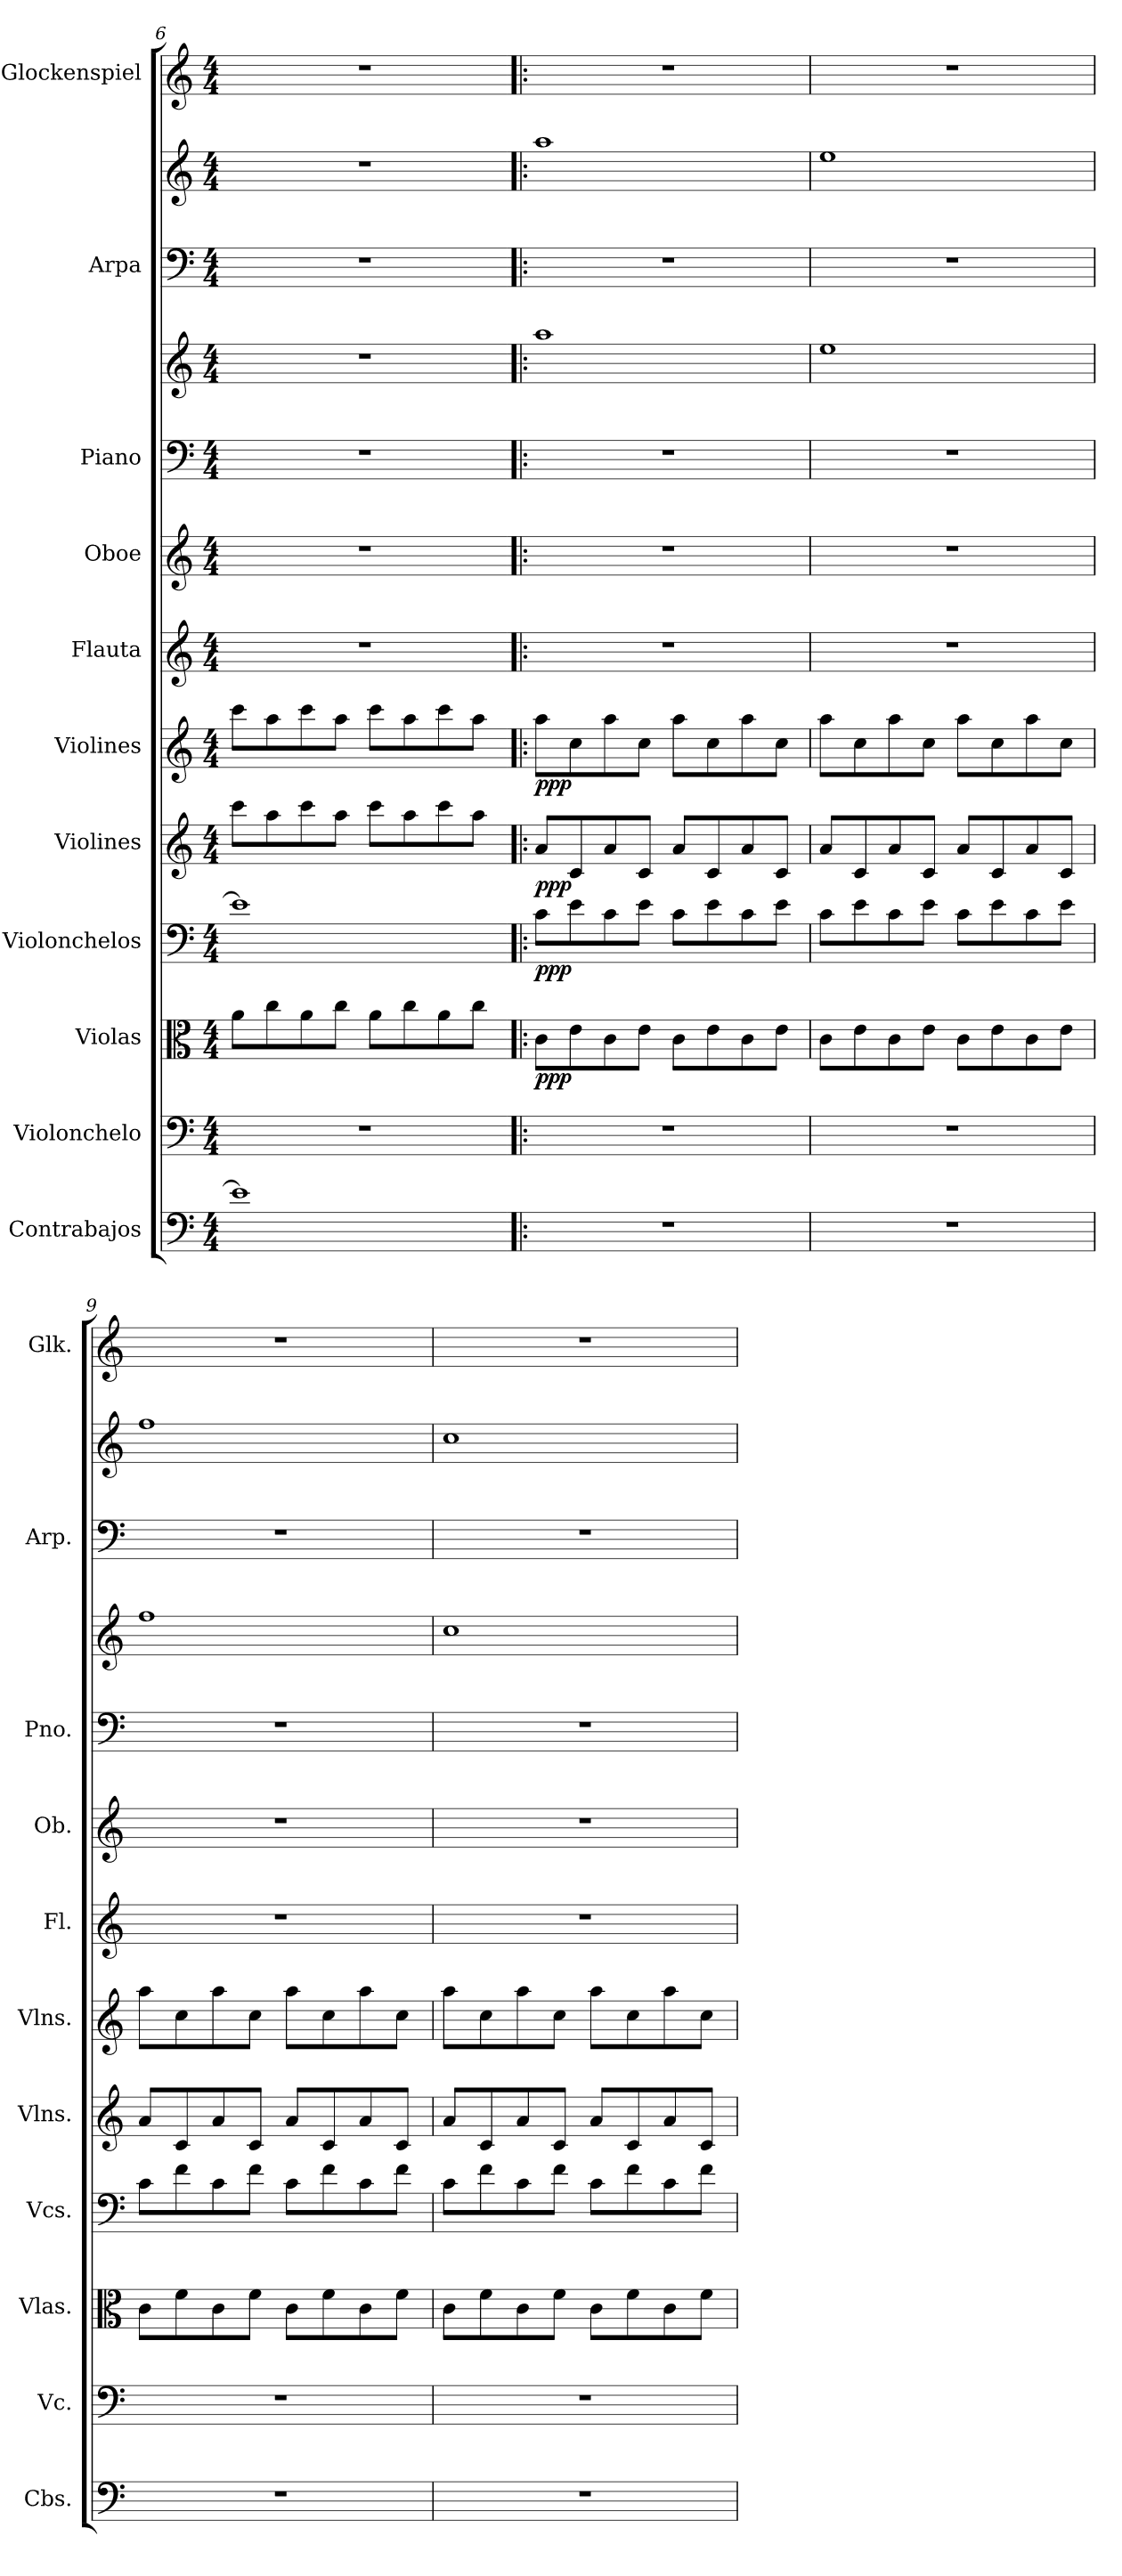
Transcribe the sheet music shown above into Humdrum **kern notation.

**kern	**kern	**kern	**dynam	**kern	**dynam	**kern	**dynam	**kern	**dynam	**kern	**kern	**kern	**kern	**kern	**kern	**kern
*part11	*part10	*part9	*part9	*part8	*part8	*part7	*part7	*part6	*part6	*part5	*part4	*part3	*part3	*part2	*part2	*part1
*staff13	*staff12	*staff11	*staff11	*staff10	*staff10	*staff9	*staff9	*staff8	*staff8	*staff7	*staff6	*staff5	*staff4	*staff3	*staff2	*staff1
*I"Contrabajos	*I"Violonchelo	*I"Violas	*	*I"Violonchelos	*	*I"Violines	*	*I"Violines	*	*I"Flauta	*I"Oboe	*I"Piano	*	*I"Arpa	*	*I"Glockenspiel
*I'Cbs.	*I'Vc.	*I'Vlas.	*	*I'Vcs.	*	*I'Vlns.	*	*I'Vlns.	*	*I'Fl.	*I'Ob.	*I'Pno.	*	*I'Arp.	*	*I'Glk.
*clefF4	*clefF4	*clefC3	*	*clefF4	*	*clefG2	*	*clefG2	*	*clefG2	*clefG2	*clefF4	*clefG2	*clefF4	*clefG2	*clefG2
*ITrd7c12	*	*	*	*	*	*	*	*	*	*	*	*	*	*	*	*ITrd-14c-24
*k[]	*k[]	*k[]	*	*k[]	*	*k[]	*	*k[]	*	*k[]	*k[]	*k[]	*k[]	*k[]	*k[]	*k[]
*M4/4	*M4/4	*M4/4	*	*M4/4	*	*M4/4	*	*M4/4	*	*M4/4	*M4/4	*M4/4	*M4/4	*M4/4	*M4/4	*M4/4
=6	=6	=6	=6	=6	=6	=6	=6	=6	=6	=6	=6	=6	=6	=6	=6	=6
1E]	1r	8a\L	.	1e]	.	8ccc\L	.	8ccc\L	.	1r	1r	1r	1r	1r	1r	1r
.	.	8cc\	.	.	.	8aa\	.	8aa\	.	.	.	.	.	.	.	.
.	.	8a\	.	.	.	8ccc\	.	8ccc\	.	.	.	.	.	.	.	.
.	.	8cc\J	.	.	.	8aa\J	.	8aa\J	.	.	.	.	.	.	.	.
.	.	8a\L	.	.	.	8ccc\L	.	8ccc\L	.	.	.	.	.	.	.	.
.	.	8cc\	.	.	.	8aa\	.	8aa\	.	.	.	.	.	.	.	.
.	.	8a\	.	.	.	8ccc\	.	8ccc\	.	.	.	.	.	.	.	.
.	.	8cc\J	.	.	.	8aa\J	.	8aa\J	.	.	.	.	.	.	.	.
=7!|:	=7!|:	=7!|:	=7!|:	=7!|:	=7!|:	=7!|:	=7!|:	=7!|:	=7!|:	=7!|:	=7!|:	=7!|:	=7!|:	=7!|:	=7!|:	=7!|:
*	*	*	*	*	*	*	*	*	*	*	*	*	*	*	*	*MM130
!	!	!	!LO:DY:b	!	!LO:DY:b	!	!LO:DY:b	!	!LO:DY:b	!	!	!	!	!	!	!
1r	1r	8c\L	ppp	8c\L	ppp	8a/L	ppp	8aa\L	ppp	1r	1r	1r	1aa	1r	1aa	1r
.	.	8e\	.	8e\	.	8c/	.	8cc\	.	.	.	.	.	.	.	.
.	.	8c\	.	8c\	.	8a/	.	8aa\	.	.	.	.	.	.	.	.
.	.	8e\J	.	8e\J	.	8c/J	.	8cc\J	.	.	.	.	.	.	.	.
.	.	8c\L	.	8c\L	.	8a/L	.	8aa\L	.	.	.	.	.	.	.	.
.	.	8e\	.	8e\	.	8c/	.	8cc\	.	.	.	.	.	.	.	.
.	.	8c\	.	8c\	.	8a/	.	8aa\	.	.	.	.	.	.	.	.
.	.	8e\J	.	8e\J	.	8c/J	.	8cc\J	.	.	.	.	.	.	.	.
!!LO:PB:g=z
=8	=8	=8	=8	=8	=8	=8	=8	=8	=8	=8	=8	=8	=8	=8	=8	=8
1r	1r	8c\L	.	8c\L	.	8a/L	.	8aa\L	.	1r	1r	1r	1ee	1r	1ee	1r
.	.	8e\	.	8e\	.	8c/	.	8cc\	.	.	.	.	.	.	.	.
.	.	8c\	.	8c\	.	8a/	.	8aa\	.	.	.	.	.	.	.	.
.	.	8e\J	.	8e\J	.	8c/J	.	8cc\J	.	.	.	.	.	.	.	.
.	.	8c\L	.	8c\L	.	8a/L	.	8aa\L	.	.	.	.	.	.	.	.
.	.	8e\	.	8e\	.	8c/	.	8cc\	.	.	.	.	.	.	.	.
.	.	8c\	.	8c\	.	8a/	.	8aa\	.	.	.	.	.	.	.	.
.	.	8e\J	.	8e\J	.	8c/J	.	8cc\J	.	.	.	.	.	.	.	.
=9	=9	=9	=9	=9	=9	=9	=9	=9	=9	=9	=9	=9	=9	=9	=9	=9
1r	1r	8c\L	.	8c\L	.	8a/L	.	8aa\L	.	1r	1r	1r	1ff	1r	1ff	1r
.	.	8f\	.	8f\	.	8c/	.	8cc\	.	.	.	.	.	.	.	.
.	.	8c\	.	8c\	.	8a/	.	8aa\	.	.	.	.	.	.	.	.
.	.	8f\J	.	8f\J	.	8c/J	.	8cc\J	.	.	.	.	.	.	.	.
.	.	8c\L	.	8c\L	.	8a/L	.	8aa\L	.	.	.	.	.	.	.	.
.	.	8f\	.	8f\	.	8c/	.	8cc\	.	.	.	.	.	.	.	.
.	.	8c\	.	8c\	.	8a/	.	8aa\	.	.	.	.	.	.	.	.
.	.	8f\J	.	8f\J	.	8c/J	.	8cc\J	.	.	.	.	.	.	.	.
=10	=10	=10	=10	=10	=10	=10	=10	=10	=10	=10	=10	=10	=10	=10	=10	=10
1r	1r	8c\L	.	8c\L	.	8a/L	.	8aa\L	.	1r	1r	1r	1cc	1r	1cc	1r
.	.	8f\	.	8f\	.	8c/	.	8cc\	.	.	.	.	.	.	.	.
.	.	8c\	.	8c\	.	8a/	.	8aa\	.	.	.	.	.	.	.	.
.	.	8f\J	.	8f\J	.	8c/J	.	8cc\J	.	.	.	.	.	.	.	.
.	.	8c\L	.	8c\L	.	8a/L	.	8aa\L	.	.	.	.	.	.	.	.
.	.	8f\	.	8f\	.	8c/	.	8cc\	.	.	.	.	.	.	.	.
.	.	8c\	.	8c\	.	8a/	.	8aa\	.	.	.	.	.	.	.	.
.	.	8f\J	.	8f\J	.	8c/J	.	8cc\J	.	.	.	.	.	.	.	.
=	=	=	=	=	=	=	=	=	=	=	=	=	=	=	=	=
*-	*-	*-	*-	*-	*-	*-	*-	*-	*-	*-	*-	*-	*-	*-	*-	*-
